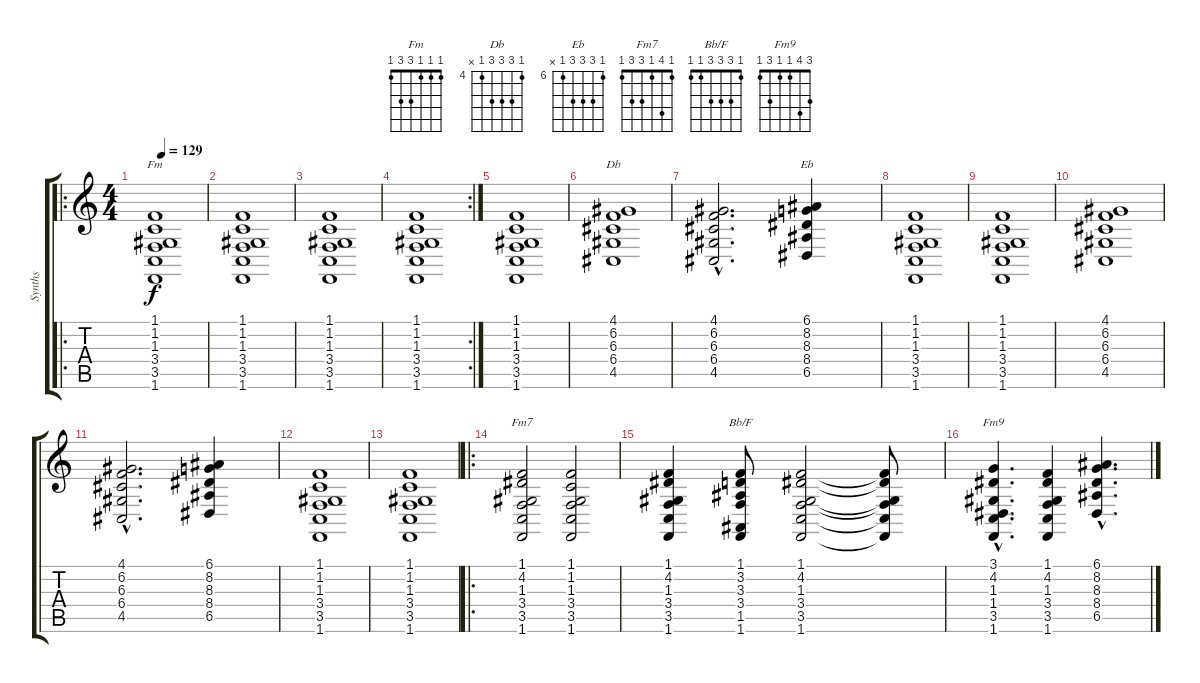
\track ("Synths" "Synths") {instrument pad2warm}
\staff {score tabs}
\tuning (E4 B3 G3 D3 A2 E2) {hide}
\chord ("Fm" 1 1 1 3 3 1)
\chord ("Db" 4 6 6 6 4 x) {firstfret 4}
\chord ("Eb" 6 8 8 8 6 x) {firstfret 6}
\chord ("Fm7" 1 4 1 3 3 1)
\chord ("Bb/F" 1 3 3 3 1 1)
\chord ("Fm9" 3 4 1 1 3 1)
\ro
\ts (4 4)
\tempo 129
\clef g2
\ks c
(1.1 1.2 1.3 3.4 3.5 1.6).1{ch "Fm" dy f} |
(1.1 1.2 1.3 3.4 3.5 1.6).1 |
(1.1 1.2 1.3 3.4 3.5 1.6).1 |
\rc 2
(1.1 1.2 1.3 3.4 3.5 1.6).1 |
(1.1 1.2 1.3 3.4 3.5 1.6).1 |
(4.1 6.2 6.3 6.4 4.5).1{ch "Db"} |
(4.1{hac} 6.2{hac} 6.3{hac} 6.4{hac} 4.5{hac}).2{d} (6.1 8.2 8.3 8.4 6.5).4{ch "Eb"} |
(1.1 1.2 1.3 3.4 3.5 1.6).1 |
(1.1 1.2 1.3 3.4 3.5 1.6).1 |
(4.1 6.2 6.3 6.4 4.5).1 |
(4.1{hac} 6.2{hac} 6.3{hac} 6.4{hac} 4.5{hac}).2{d} (6.1 8.2 8.3 8.4 6.5).4 |
(1.1 1.2 1.3 3.4 3.5 1.6).1 |
(1.1 1.2 1.3 3.4 3.5 1.6).1 |
\ro
(1.1 4.2 1.3 3.4 3.5 1.6).2{ch "Fm7"} (1.1 1.2 1.3 3.4 3.5 1.6).2 |
(1.1 4.2 1.3 3.4 3.5 1.6).4 (1.1 3.2 3.3 3.4 1.5 1.6).8{ch "Bb/F"} (1.1 4.2 1.3 3.4 3.5 1.6).2 (1.1{t} 4.2{t} 1.3{t} 3.4{t} 3.5{t} 1.6{t}).8 |
(3.1{hac} 4.2{hac} 1.3{hac} 1.4{hac} 3.5{hac} 1.6{hac}).4{d ch "Fm9"} (1.1 4.2 1.3 3.4 3.5 1.6).4 (6.1{hac} 8.2{hac} 8.3{hac} 8.4{hac} 6.5{hac}).4{d}
